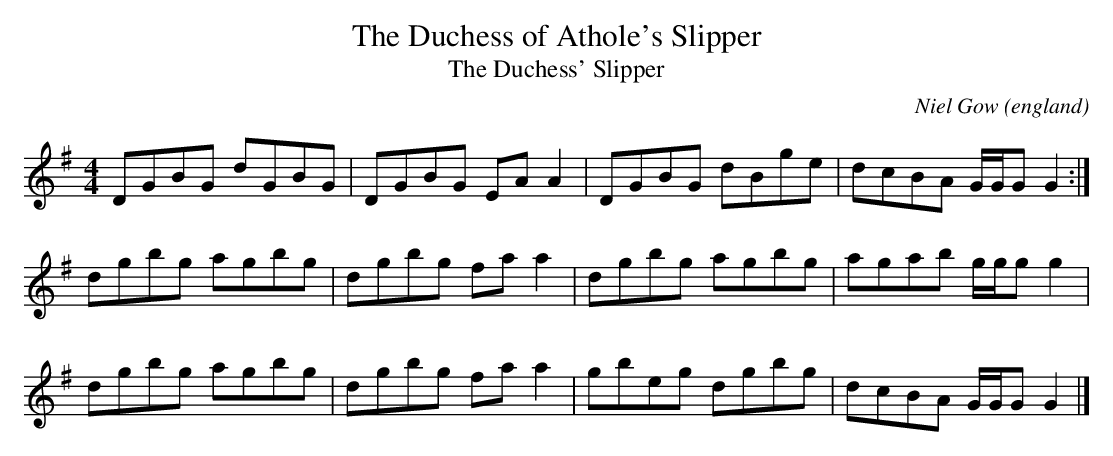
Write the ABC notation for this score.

X:1
T:Duchess of Athole's Slipper, The
T:Duchess' Slipper, The
O:england
C:Niel Gow
M:4/4
L:1/8
K:G
DGBG dGBG|DGBG EA A2|DGBG dBge|dcBA G/G/G G2:|]
dgbg agbg|dgbg fa a2|dgbg agbg|agab g/g/g g2|
dgbg agbg|dgbg fa a2|gbeg dgbg|dcBA G/G/G G2|]
